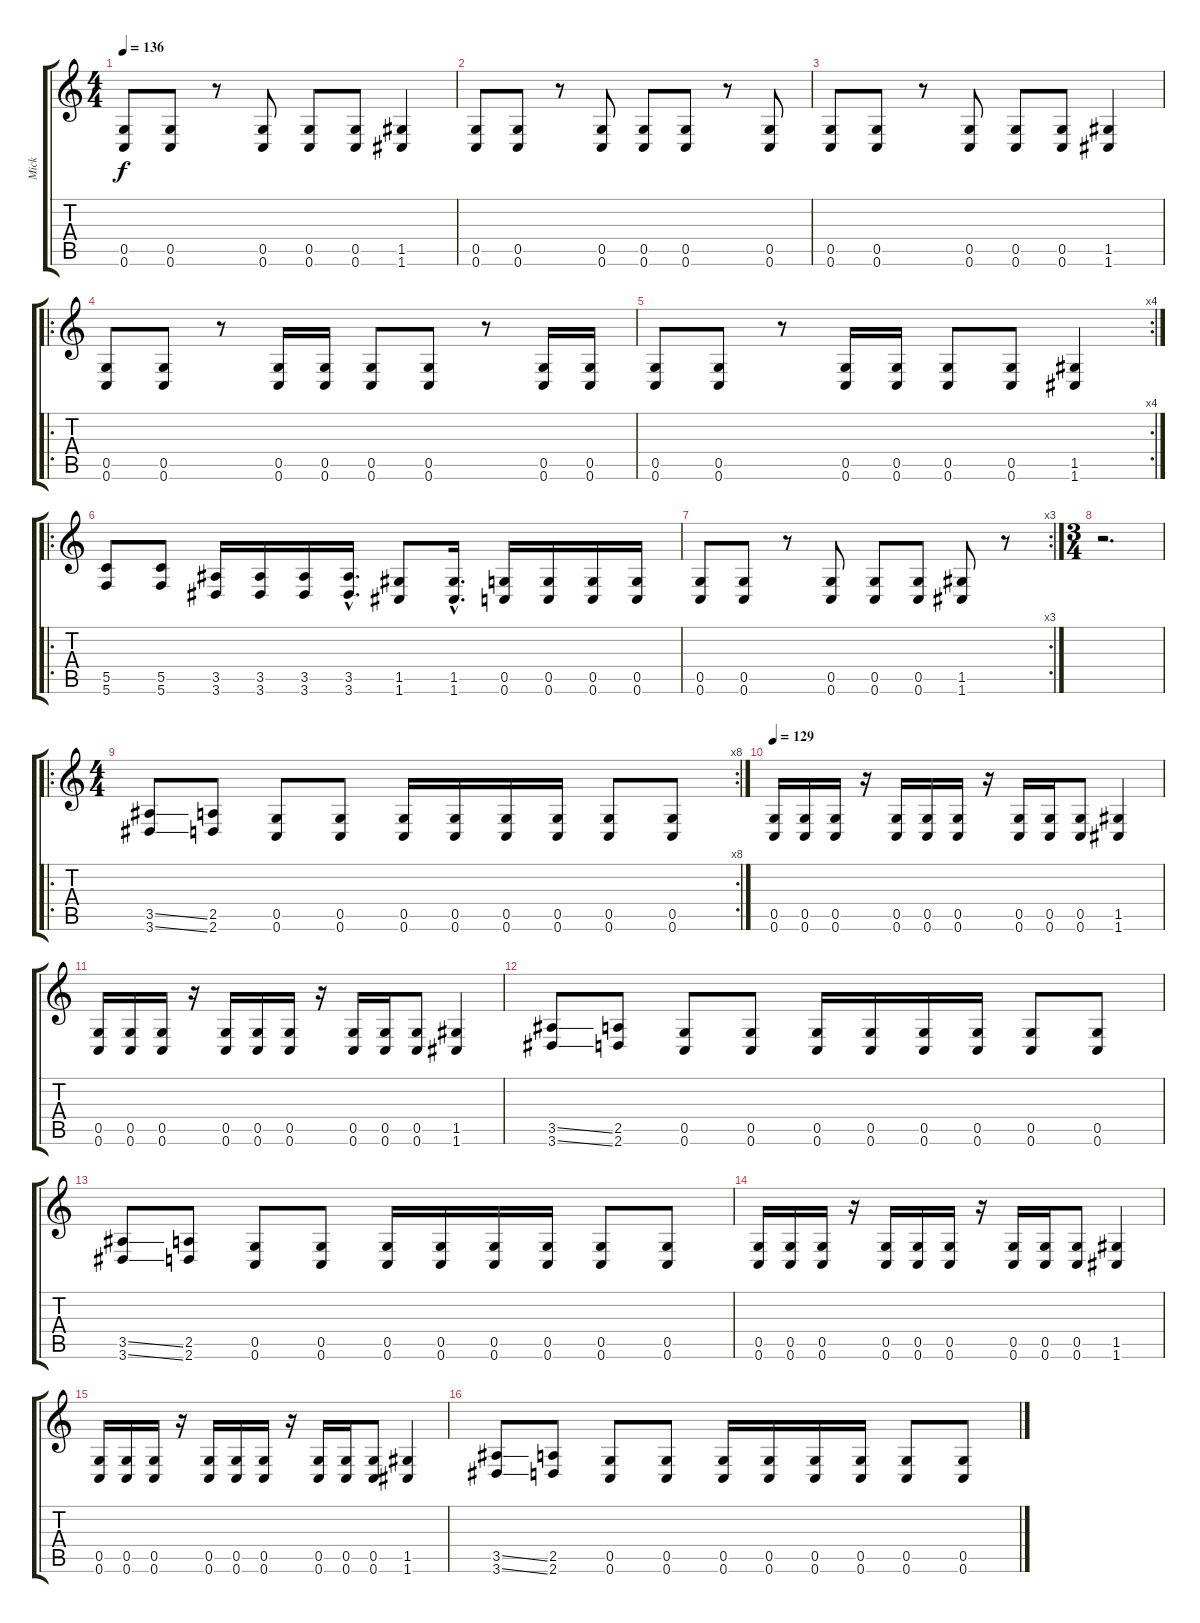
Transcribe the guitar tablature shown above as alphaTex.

\track ("Mick" "Mick") {instrument distortionguitar}
\staff {score tabs}
\tuning (D4 A3 F3 C3 G2 C2) {hide}
\ts (4 4)
\tempo 136
\clef g2
\ks c
(0.5 0.6).8{dy f} (0.5 0.6).8 r.8 (0.5 0.6).8 (0.5 0.6).8 (0.5 0.6).8 (1.5 1.6).4 |
(0.5 0.6).8 (0.5 0.6).8 r.8 (0.5 0.6).8 (0.5 0.6).8 (0.5 0.6).8 r.8 (0.5 0.6).8 |
(0.5 0.6).8 (0.5 0.6).8 r.8 (0.5 0.6).8 (0.5 0.6).8 (0.5 0.6).8 (1.5 1.6).4 |
\ro
(0.5 0.6).8 (0.5 0.6).8 r.8 (0.5 0.6).16 (0.5 0.6).16 (0.5 0.6).8 (0.5 0.6).8 r.8 (0.5 0.6).16 (0.5 0.6).16 |
\rc 4
(0.5 0.6).8 (0.5 0.6).8 r.8 (0.5 0.6).16 (0.5 0.6).16 (0.5 0.6).8 (0.5 0.6).8 (1.5 1.6).4 |
\ro
(5.5 5.6).8 (5.5 5.6).8 (3.5 3.6).16 (3.5 3.6).16 (3.5 3.6).16 (3.5{hac} 3.6{hac}).16{d} (1.5 1.6).8 (1.5{hac} 1.6{hac}).16{d} (0.5 0.6).16 (0.5 0.6).16 (0.5 0.6).16 (0.5 0.6).16 |
\rc 3
(0.5 0.6).8 (0.5 0.6).8 r.8 (0.5 0.6).8 (0.5 0.6).8 (0.5 0.6).8 (1.5 1.6).8 r.8 |
\ts (3 4)
r.2{d} |
\ro
\rc 8
\ts (4 4)
(3.5{ss} 3.6{ss}).8 (2.5 2.6).8 (0.5 0.6).8 (0.5 0.6).8 (0.5 0.6).16 (0.5 0.6).16 (0.5 0.6).16 (0.5 0.6).16 (0.5 0.6).8 (0.5 0.6).8 |
\tempo 129
(0.5 0.6).16 (0.5 0.6).16 (0.5 0.6).16 r.16 (0.5 0.6).16 (0.5 0.6).16 (0.5 0.6).16 r.16 (0.5 0.6).16 (0.5 0.6).16 (0.5 0.6).8 (1.5 1.6).4 |
(0.5 0.6).16 (0.5 0.6).16 (0.5 0.6).16 r.16 (0.5 0.6).16 (0.5 0.6).16 (0.5 0.6).16 r.16 (0.5 0.6).16 (0.5 0.6).16 (0.5 0.6).8 (1.5 1.6).4 |
(3.5{ss} 3.6{ss}).8 (2.5 2.6).8 (0.5 0.6).8 (0.5 0.6).8 (0.5 0.6).16 (0.5 0.6).16 (0.5 0.6).16 (0.5 0.6).16 (0.5 0.6).8 (0.5 0.6).8 |
(3.5{ss} 3.6{ss}).8 (2.5 2.6).8 (0.5 0.6).8 (0.5 0.6).8 (0.5 0.6).16 (0.5 0.6).16 (0.5 0.6).16 (0.5 0.6).16 (0.5 0.6).8 (0.5 0.6).8 |
(0.5 0.6).16 (0.5 0.6).16 (0.5 0.6).16 r.16 (0.5 0.6).16 (0.5 0.6).16 (0.5 0.6).16 r.16 (0.5 0.6).16 (0.5 0.6).16 (0.5 0.6).8 (1.5 1.6).4 |
(0.5 0.6).16 (0.5 0.6).16 (0.5 0.6).16 r.16 (0.5 0.6).16 (0.5 0.6).16 (0.5 0.6).16 r.16 (0.5 0.6).16 (0.5 0.6).16 (0.5 0.6).8 (1.5 1.6).4 |
(3.5{ss} 3.6{ss}).8 (2.5 2.6).8 (0.5 0.6).8 (0.5 0.6).8 (0.5 0.6).16 (0.5 0.6).16 (0.5 0.6).16 (0.5 0.6).16 (0.5 0.6).8 (0.5 0.6).8
